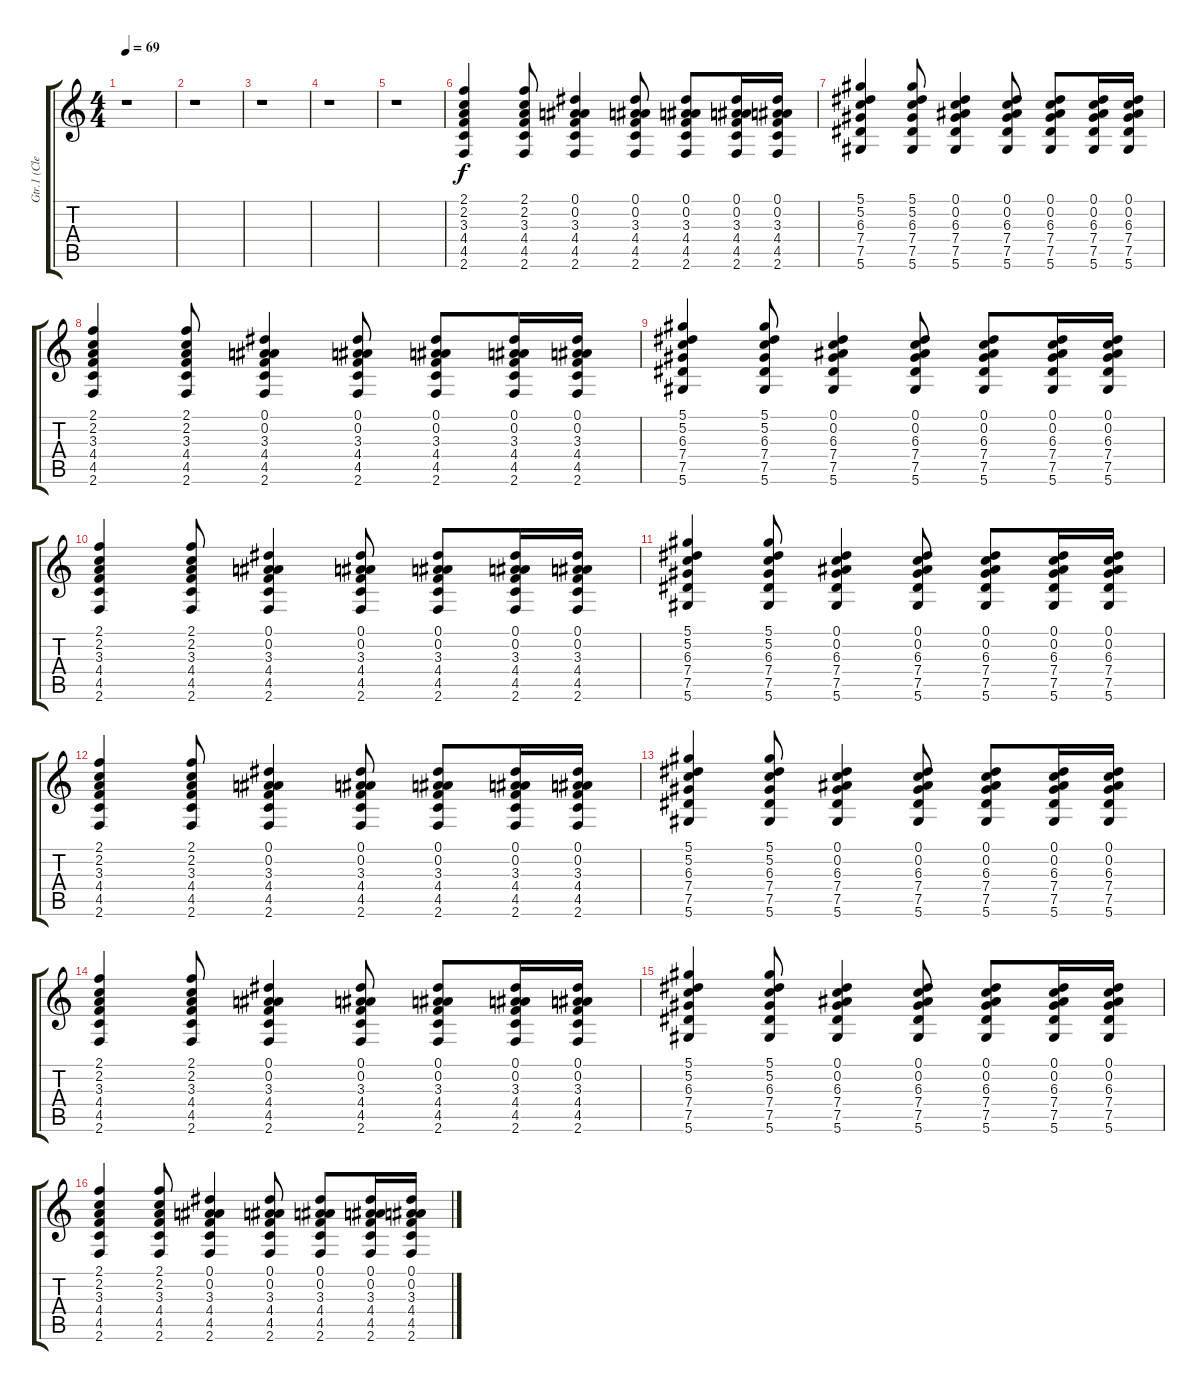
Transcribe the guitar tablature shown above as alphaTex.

\track ("Gtr.1 (Clean)" "Gtr.1 (Cle") {instrument electricguitarclean}
\staff {score tabs}
\tuning (Eb4 Bb3 Gb3 Db3 Ab2 Eb2) {hide}
\ts (4 4)
\tempo 69
\clef g2
\ks c
r.1{dy f} |
r.1 |
r.1 |
r.1 |
r.1 |
(2.1 2.2 3.3 4.4 4.5 2.6).4 (2.1 2.2 3.3 4.4 4.5 2.6).8 (0.1 0.2 3.3 4.4 4.5 2.6).4 (0.1 0.2 3.3 4.4 4.5 2.6).8 (0.1 0.2 3.3 4.4 4.5 2.6).8 (0.1 0.2 3.3 4.4 4.5 2.6).16 (0.1 0.2 3.3 4.4 4.5 2.6).16 |
(5.1 5.2 6.3 7.4 7.5 5.6).4 (5.1 5.2 6.3 7.4 7.5 5.6).8 (0.1 0.2 6.3 7.4 7.5 5.6).4 (0.1 0.2 6.3 7.4 7.5 5.6).8 (0.1 0.2 6.3 7.4 7.5 5.6).8 (0.1 0.2 6.3 7.4 7.5 5.6).16 (0.1 0.2 6.3 7.4 7.5 5.6).16 |
(2.1 2.2 3.3 4.4 4.5 2.6).4 (2.1 2.2 3.3 4.4 4.5 2.6).8 (0.1 0.2 3.3 4.4 4.5 2.6).4 (0.1 0.2 3.3 4.4 4.5 2.6).8 (0.1 0.2 3.3 4.4 4.5 2.6).8 (0.1 0.2 3.3 4.4 4.5 2.6).16 (0.1 0.2 3.3 4.4 4.5 2.6).16 |
(5.1 5.2 6.3 7.4 7.5 5.6).4 (5.1 5.2 6.3 7.4 7.5 5.6).8 (0.1 0.2 6.3 7.4 7.5 5.6).4 (0.1 0.2 6.3 7.4 7.5 5.6).8 (0.1 0.2 6.3 7.4 7.5 5.6).8 (0.1 0.2 6.3 7.4 7.5 5.6).16 (0.1 0.2 6.3 7.4 7.5 5.6).16 |
(2.1 2.2 3.3 4.4 4.5 2.6).4 (2.1 2.2 3.3 4.4 4.5 2.6).8 (0.1 0.2 3.3 4.4 4.5 2.6).4 (0.1 0.2 3.3 4.4 4.5 2.6).8 (0.1 0.2 3.3 4.4 4.5 2.6).8 (0.1 0.2 3.3 4.4 4.5 2.6).16 (0.1 0.2 3.3 4.4 4.5 2.6).16 |
(5.1 5.2 6.3 7.4 7.5 5.6).4 (5.1 5.2 6.3 7.4 7.5 5.6).8 (0.1 0.2 6.3 7.4 7.5 5.6).4 (0.1 0.2 6.3 7.4 7.5 5.6).8 (0.1 0.2 6.3 7.4 7.5 5.6).8 (0.1 0.2 6.3 7.4 7.5 5.6).16 (0.1 0.2 6.3 7.4 7.5 5.6).16 |
(2.1 2.2 3.3 4.4 4.5 2.6).4 (2.1 2.2 3.3 4.4 4.5 2.6).8 (0.1 0.2 3.3 4.4 4.5 2.6).4 (0.1 0.2 3.3 4.4 4.5 2.6).8 (0.1 0.2 3.3 4.4 4.5 2.6).8 (0.1 0.2 3.3 4.4 4.5 2.6).16 (0.1 0.2 3.3 4.4 4.5 2.6).16 |
(5.1 5.2 6.3 7.4 7.5 5.6).4 (5.1 5.2 6.3 7.4 7.5 5.6).8 (0.1 0.2 6.3 7.4 7.5 5.6).4 (0.1 0.2 6.3 7.4 7.5 5.6).8 (0.1 0.2 6.3 7.4 7.5 5.6).8 (0.1 0.2 6.3 7.4 7.5 5.6).16 (0.1 0.2 6.3 7.4 7.5 5.6).16 |
(2.1 2.2 3.3 4.4 4.5 2.6).4 (2.1 2.2 3.3 4.4 4.5 2.6).8 (0.1 0.2 3.3 4.4 4.5 2.6).4 (0.1 0.2 3.3 4.4 4.5 2.6).8 (0.1 0.2 3.3 4.4 4.5 2.6).8 (0.1 0.2 3.3 4.4 4.5 2.6).16 (0.1 0.2 3.3 4.4 4.5 2.6).16 |
(5.1 5.2 6.3 7.4 7.5 5.6).4 (5.1 5.2 6.3 7.4 7.5 5.6).8 (0.1 0.2 6.3 7.4 7.5 5.6).4 (0.1 0.2 6.3 7.4 7.5 5.6).8 (0.1 0.2 6.3 7.4 7.5 5.6).8 (0.1 0.2 6.3 7.4 7.5 5.6).16 (0.1 0.2 6.3 7.4 7.5 5.6).16 |
(2.1 2.2 3.3 4.4 4.5 2.6).4 (2.1 2.2 3.3 4.4 4.5 2.6).8 (0.1 0.2 3.3 4.4 4.5 2.6).4 (0.1 0.2 3.3 4.4 4.5 2.6).8 (0.1 0.2 3.3 4.4 4.5 2.6).8 (0.1 0.2 3.3 4.4 4.5 2.6).16 (0.1 0.2 3.3 4.4 4.5 2.6).16
